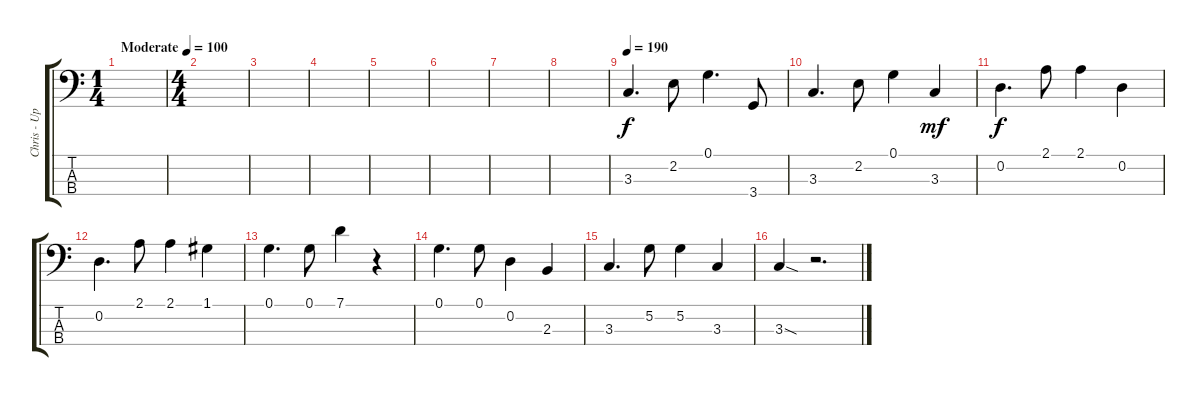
\track ("Chris - Upright Bass" "Chris - Up") {instrument acousticbass}
\staff {score tabs}
\tuning (G2 D2 A1 E1) {hide}
\ts (1 4)
\tempo (100 "Moderate")
\clef f4
\ks c
|
\ts (4 4)
|
|
|
|
|
|
|
\tempo 190
3.3.4{d} 2.2.8 0.1.4{d} 3.4.8 |
3.3.4{d} 2.2.8 0.1.4 3.3.4{dy mf} |
0.2.4{d dy f} 2.1.8 2.1.4 0.2.4 |
0.2.4{d} 2.1.8 2.1.4 1.1.4 |
0.1.4{d} 0.1.8 7.1.4 r.4 |
0.1.4{d} 0.1.8 0.2.4 2.3.4 |
3.3.4{d} 5.2.8 5.2.4 3.3.4 |
3.3{sod}.4 r.2{d}
